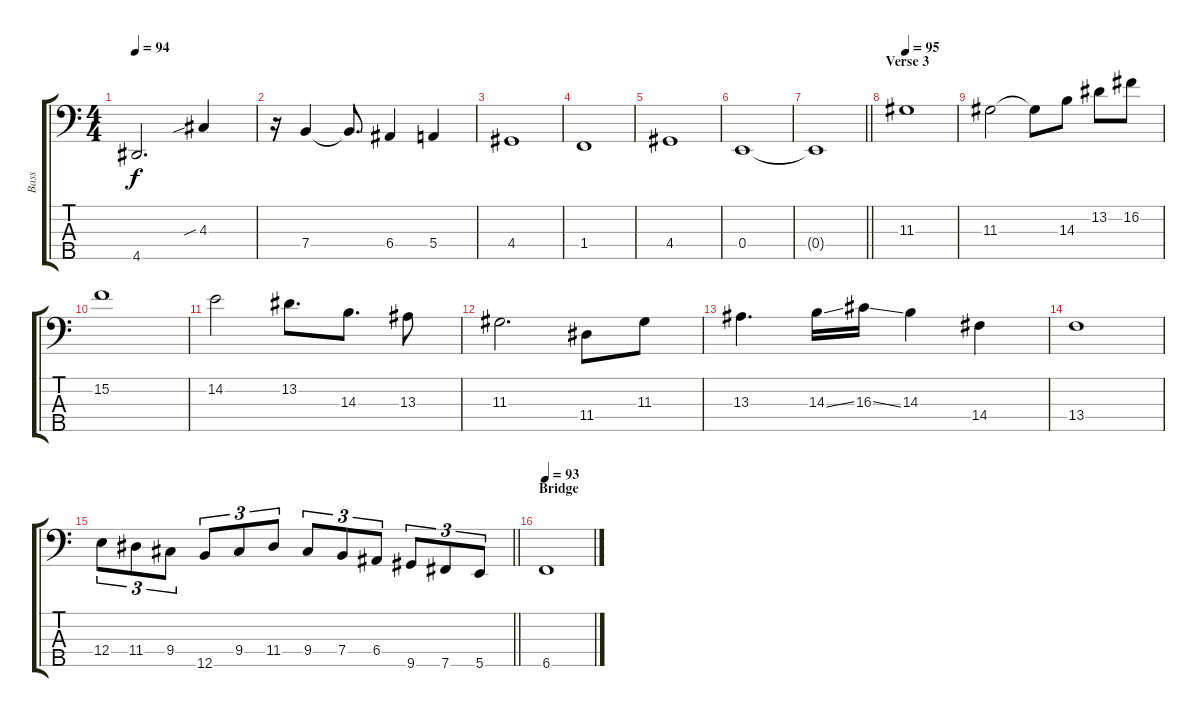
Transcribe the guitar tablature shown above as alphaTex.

\track ("Bass" "Bass") {instrument electricbassfinger}
\staff {score tabs}
\tuning (G2 D2 A1 E1 B0) {hide}
\ts (4 4)
\tempo 94
\clef f4
\ks c
4.5.2{d dy f} 4.3{sib}.4 |
r.16 7.4.4 7.4{t}.8{d} 6.4.4 5.4.4 |
4.4.1 |
1.4.1 |
4.4.1 |
0.4.1 |
\barLineRight lightlight
0.4{t}.1 |
\section ("" "Verse 3")
\tempo 95
11.3.1 |
11.3.2 11.3{t}.8 14.3.8 13.2.8 16.2.8 |
15.2.1 |
14.2.2 13.2.8{d} 14.3.8{d} 13.3.8 |
11.3.2{d} 11.4.8 11.3.8 |
13.3.4{d} 14.3{ss}.16 16.3{ss}.16 14.3.4 14.4.4 |
13.4.1 |
\barLineRight lightlight
12.4.8{tu (3 2)} 11.4.8{tu (3 2)} 9.4.8{tu (3 2)} 12.5.8{tu (3 2)} 9.4.8{tu (3 2)} 11.4.8{tu (3 2)} 9.4.8{tu (3 2)} 7.4.8{tu (3 2)} 6.4.8{tu (3 2)} 9.5.8{tu (3 2)} 7.5.8{tu (3 2)} 5.5.8{tu (3 2)} |
\section ("" "Bridge")
\tempo 93
6.5.1
